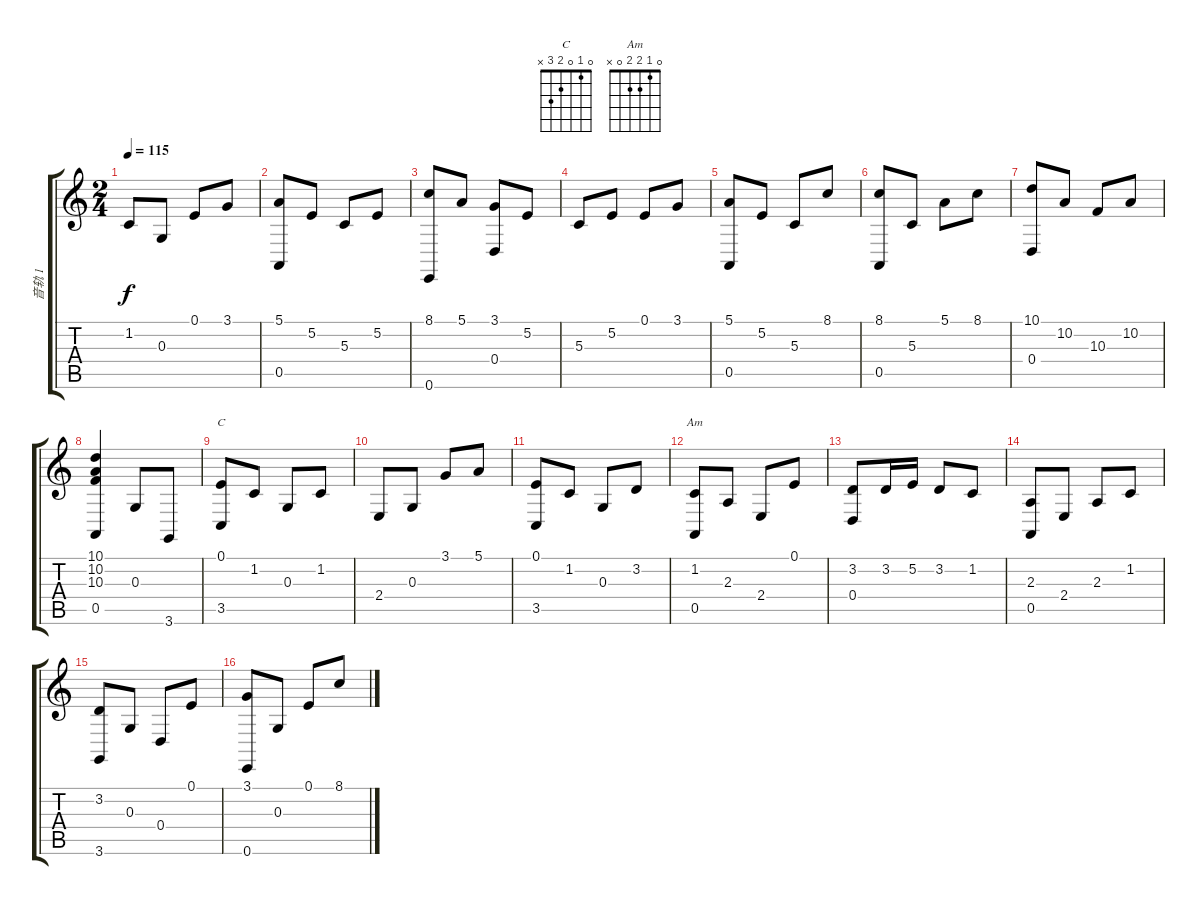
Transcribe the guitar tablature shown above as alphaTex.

\track ("音轨 1" "音轨 1") {instrument electricgrandpiano}
\staff {score tabs}
\tuning (E4 B3 G3 D3 A2 E2) {hide}
\chord ("C" 0 1 0 2 3 x)
\chord ("Am" 0 1 2 2 0 x)
\ts (2 4)
\tempo 115
\clef g2
\ks c
1.2.8{dy f} 0.3.8 0.1.8 3.1.8 |
(5.1 0.5).8 5.2.8 5.3.8 5.2.8 |
(8.1 0.6).8 5.1.8 (3.1 0.4).8 5.2.8 |
5.3.8 5.2.8 0.1.8 3.1.8 |
(5.1 0.5).8 5.2.8 5.3.8 8.1.8 |
(8.1 0.5).8 5.3.8 5.1.8 8.1.8 |
(10.1 0.4).8 10.2.8 10.3.8 10.2.8 |
(10.1 10.2 10.3 0.5).4 0.3.8 3.6.8 |
(0.1 3.5).8{ch "C"} 1.2.8 0.3.8 1.2.8 |
2.4.8 0.3.8 3.1.8 5.1.8 |
(0.1 3.5).8 1.2.8 0.3.8 3.2.8 |
(1.2 0.5).8{ch "Am"} 2.3.8 2.4.8 0.1.8 |
(3.2 0.4).8 3.2.16 5.2.16 3.2.8 1.2.8 |
(2.3 0.5).8 2.4.8 2.3.8 1.2.8 |
(3.2 3.6).8 0.3.8 0.4.8 0.1.8 |
(3.1 0.6).8 0.3.8 0.1.8 8.1.8
